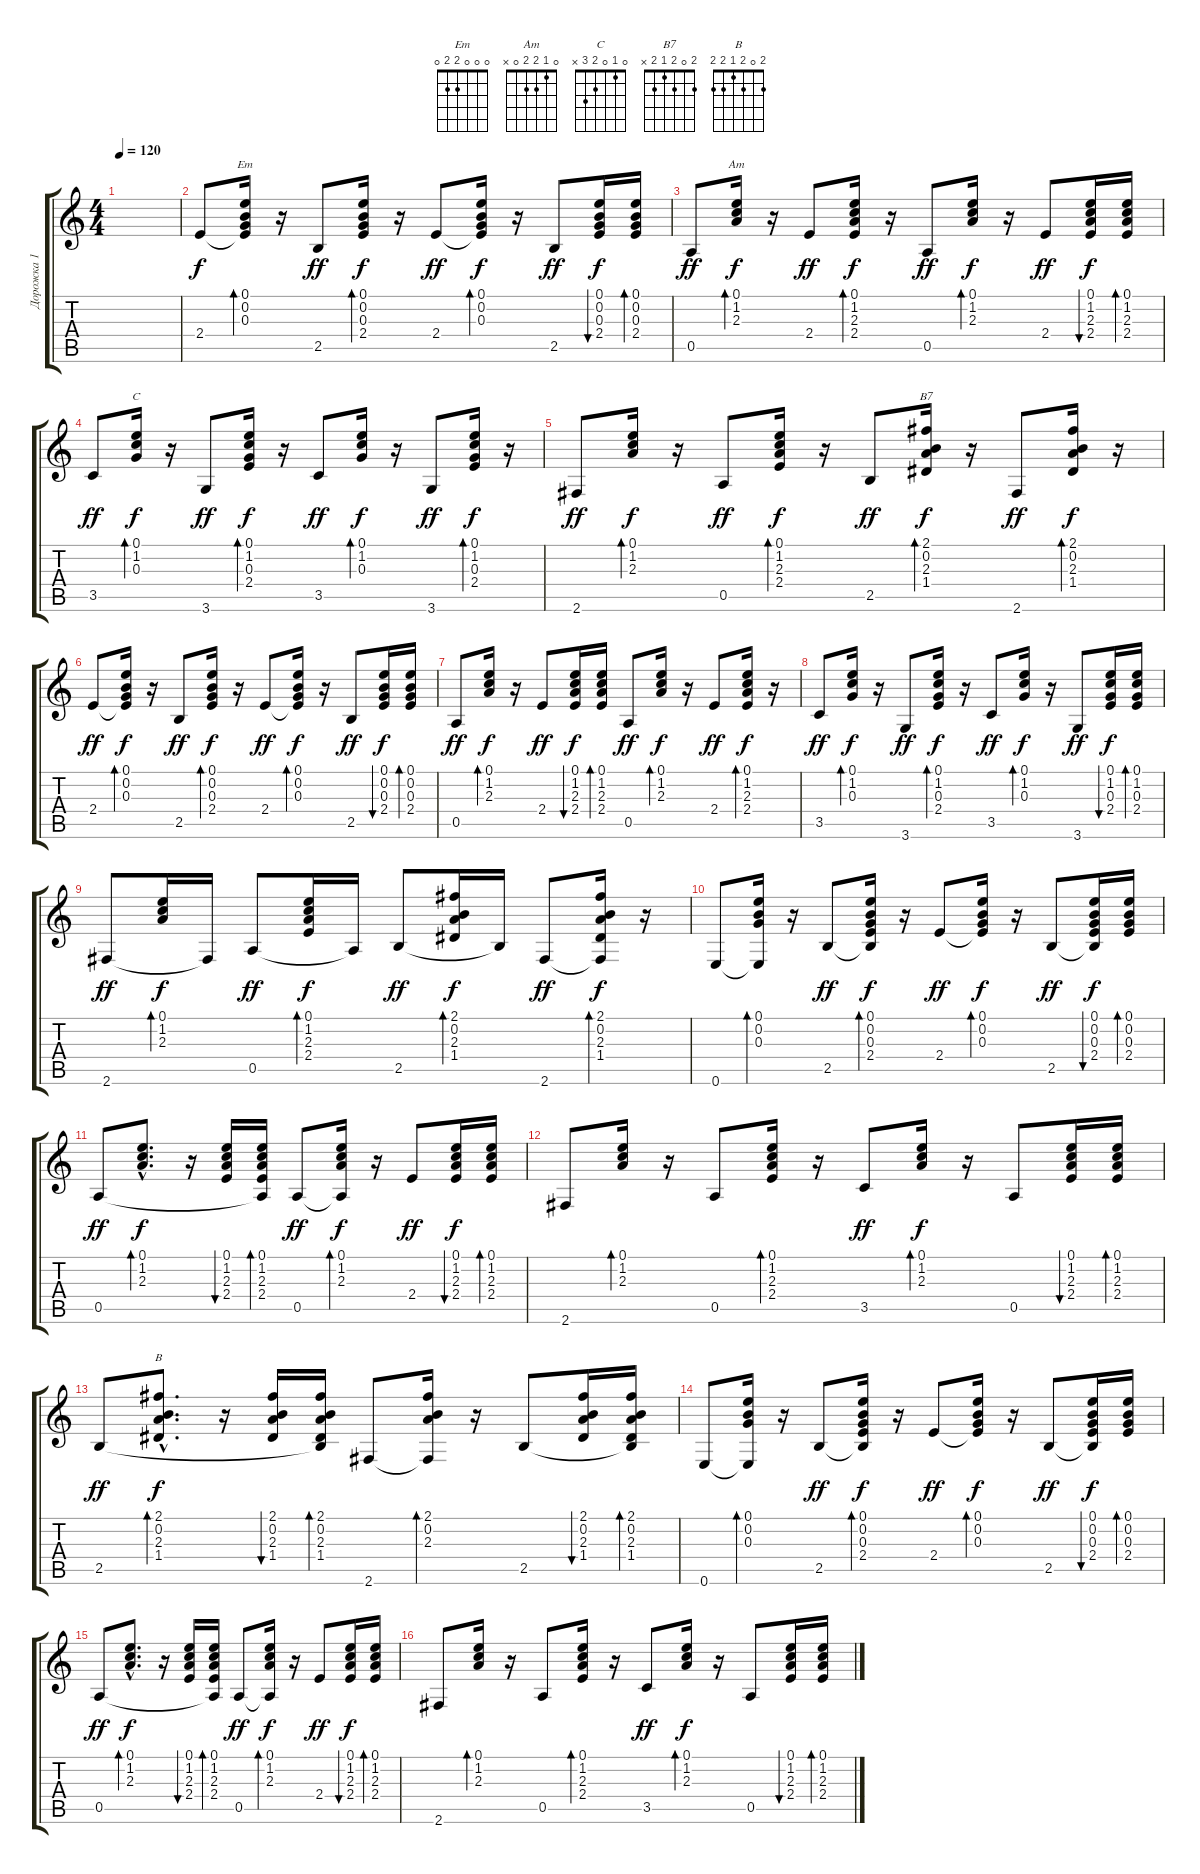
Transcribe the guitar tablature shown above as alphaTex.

\track ("Дорожка 1" "Дорожка 1") {instrument acousticguitarnylon}
\staff {score tabs}
\tuning (E4 B3 G3 D3 A2 E2) {hide}
\chord ("Em" 0 0 0 2 2 0)
\chord ("Am" 0 1 2 2 0 x)
\chord ("C" 0 1 0 2 3 x)
\chord ("B7" 2 0 2 1 2 x)
\chord ("B" 2 0 2 1 2 2)
\ts (4 4)
\tempo 120
\clef g2
\ks c
|
2.4.8 (0.1 0.2 0.3 2.4{t}).16{bd 30 ch "Em" dy f} r.16 2.5.8{dy ff} (0.1 0.2 0.3 2.4).16{bd 30 dy f} r.16 2.4.8{dy ff} (0.1 0.2 0.3 2.4{t}).16{bd 30 dy f} r.16 2.5.8{dy ff} (0.1 0.2 0.3 2.4).16{bu 60 dy f} (0.1 0.2 0.3 2.4).16{bd 60} |
0.5.8{dy ff} (0.1 1.2 2.3).16{bd 30 ch "Am" dy f} r.16 2.4.8{dy ff} (0.1 1.2 2.3 2.4).16{bd 30 dy f} r.16 0.5.8{dy ff} (0.1 1.2 2.3).16{bd 30 dy f} r.16 2.4.8{dy ff} (0.1 1.2 2.3 2.4).16{bu 60 dy f} (0.1 1.2 2.3 2.4).16{bd 30} |
3.5.8{dy ff} (0.1 1.2 0.3).16{bd 30 ch "C" dy f} r.16 3.6.8{dy ff} (0.1 1.2 0.3 2.4).16{bd 30 dy f} r.16 3.5.8{dy ff} (0.1 1.2 0.3).16{bd 30 dy f} r.16 3.6.8{dy ff} (0.1 1.2 0.3 2.4).16{bd 30 dy f} r.16 |
2.6.8{dy ff} (0.1 1.2 2.3).16{bd 30 dy f} r.16 0.5.8{dy ff} (0.1 1.2 2.3 2.4).16{bd 30 dy f} r.16 2.5.8{dy ff} (2.1 0.2 2.3 1.4).16{bd 30 ch "B7" dy f} r.16 2.6.8{dy ff} (2.1 0.2 2.3 1.4).16{bd 30 dy f} r.16 |
2.4.8{dy ff} (0.1 0.2 0.3 2.4{t}).16{bd 30 dy f} r.16 2.5.8{dy ff} (0.1 0.2 0.3 2.4).16{bd 30 dy f} r.16 2.4.8{dy ff} (0.1 0.2 0.3 2.4{t}).16{bd 30 dy f} r.16 2.5.8{dy ff} (0.1 0.2 0.3 2.4).16{bu 30 dy f} (0.1 0.2 0.3 2.4).16{bd 30} |
0.5.8{dy ff} (0.1 1.2 2.3).16{bd 30 dy f} r.16 2.4.8{dy ff} (0.1 1.2 2.3 2.4).16{bu 30 dy f} (0.1 1.2 2.3 2.4).16{bd 30} 0.5.8{dy ff} (0.1 1.2 2.3).16{bd 30 dy f} r.16 2.4.8{dy ff} (0.1 1.2 2.3 2.4).16{bd 30 dy f} r.16 |
3.5.8{dy ff} (0.1 1.2 0.3).16{bd 30 dy f} r.16 3.6.8{dy ff} (0.1 1.2 0.3 2.4).16{bd 30 dy f} r.16 3.5.8{dy ff} (0.1 1.2 0.3).16{bd 30 dy f} r.16 3.6.8{dy ff} (0.1 1.2 0.3 2.4).16{bu 30 dy f} (0.1 1.2 0.3 2.4).16{bd 30} |
2.6.8{dy ff} (0.1 1.2 2.3).16{bd 30 dy f} 2.6{t}.16 0.5.8{dy ff} (0.1 1.2 2.3 2.4).16{bd 30 dy f} 0.5{t}.16 2.5.8{dy ff} (2.1 0.2 2.3 1.4).16{bd 30 dy f} 2.5{t}.16 2.6.8{dy ff} (2.1 0.2 2.3 1.4 2.6{t}).16{bd 30 dy f} r.16 |
0.6.8 (0.1 0.2 0.3 0.6{t}).16{bd 30} r.16 2.5.8{dy ff} (0.1 0.2 0.3 2.4 2.5{t}).16{bd 30 dy f} r.16 2.4.8{dy ff} (0.1 0.2 0.3 2.4{t}).16{bd 30 dy f} r.16 2.5.8{dy ff} (0.1 0.2 0.3 2.4 2.5{t}).16{bu 60 dy f} (0.1 0.2 0.3 2.4).16{bd 60} |
0.5.8{dy ff} (0.1{hac} 1.2{hac} 2.3{hac}).8{d bd 30 dy f} r.16 (0.1 1.2 2.3 2.4).16{bu 60} (0.1 1.2 2.3 2.4 0.5{t}).16{bd 30} 0.5.8{dy ff} (0.1 1.2 2.3 0.5{t}).16{bd 30 dy f} r.16 2.4.8{dy ff} (0.1 1.2 2.3 2.4).16{bu 60 dy f} (0.1 1.2 2.3 2.4).16{bd 30} |
2.6.8 (0.1 1.2 2.3).16{bd 30} r.16 0.5.8 (0.1 1.2 2.3 2.4).16{bd 30} r.16 3.5.8{dy ff} (0.1 1.2 2.3).16{bd 30 dy f} r.16 0.5.8 (0.1 1.2 2.3 2.4).16{bu 60} (0.1 1.2 2.3 2.4).16{bd 30} |
2.5.8{dy ff} (2.1{hac} 0.2{hac} 2.3{hac} 1.4{hac}).8{d bd 30 ch "B" dy f} r.16 (2.1 0.2 2.3 1.4).16{bu 60} (2.1 0.2 2.3 1.4 2.5{t}).16{bd 30} 2.6.8 (2.1 0.2 2.3 2.6{t}).16{bd 30} r.16 2.5.8 (2.1 0.2 2.3 1.4).16{bu 60} (2.1 0.2 2.3 1.4 2.5{t}).16{bd 30} |
0.6.8 (0.1 0.2 0.3 0.6{t}).16{bd 30} r.16 2.5.8{dy ff} (0.1 0.2 0.3 2.4 2.5{t}).16{bd 30 dy f} r.16 2.4.8{dy ff} (0.1 0.2 0.3 2.4{t}).16{bd 30 dy f} r.16 2.5.8{dy ff} (0.1 0.2 0.3 2.4 2.5{t}).16{bu 60 dy f} (0.1 0.2 0.3 2.4).16{bd 60} |
0.5.8{dy ff} (0.1{hac} 1.2{hac} 2.3{hac}).8{d bd 30 dy f} r.16 (0.1 1.2 2.3 2.4).16{bu 60} (0.1 1.2 2.3 2.4 0.5{t}).16{bd 30} 0.5.8{dy ff} (0.1 1.2 2.3 0.5{t}).16{bd 30 dy f} r.16 2.4.8{dy ff} (0.1 1.2 2.3 2.4).16{bu 60 dy f} (0.1 1.2 2.3 2.4).16{bd 30} |
2.6.8 (0.1 1.2 2.3).16{bd 30} r.16 0.5.8 (0.1 1.2 2.3 2.4).16{bd 30} r.16 3.5.8{dy ff} (0.1 1.2 2.3).16{bd 30 dy f} r.16 0.5.8 (0.1 1.2 2.3 2.4).16{bu 60} (0.1 1.2 2.3 2.4).16{bd 30}
